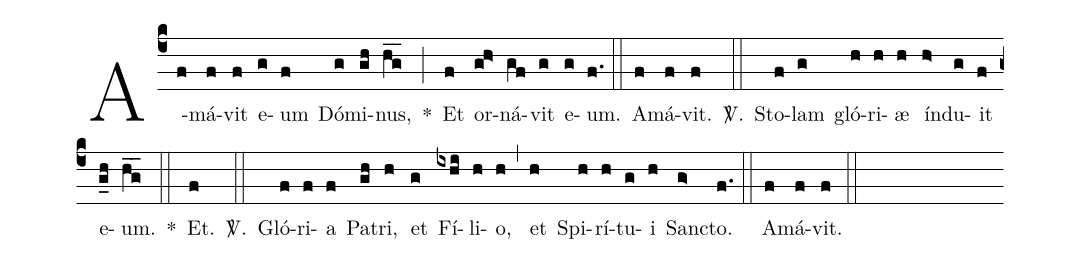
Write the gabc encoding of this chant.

%%
(c4)
A(f)má(f)vit(f) e(g)um(f) Dó(g)mi(gh)nus,(hg__) *(;)
Et(f) or(gh>)ná(gf)vit(g) e(g)um.(f.) (::)
A(f)má(f)vit.(f) <sp>V/</sp>.(::)
Sto(f)lam(g) gló(h)ri(h)æ(h) ín(h>)du(g)it(f) e(g_h)um.(hg__) *(::)
Et.(f) <sp>V/</sp>.(::)
Gló(f)ri(f)a(f) Pa(gh)tri,(h) et(g) Fí(ixhi)li(h)o,(h) (,)
et(h) Spi(h)rí(h)tu(g)i(h) San(g>)cto.(f.) (::)
A(f)má(f)vit.(f) (::)
